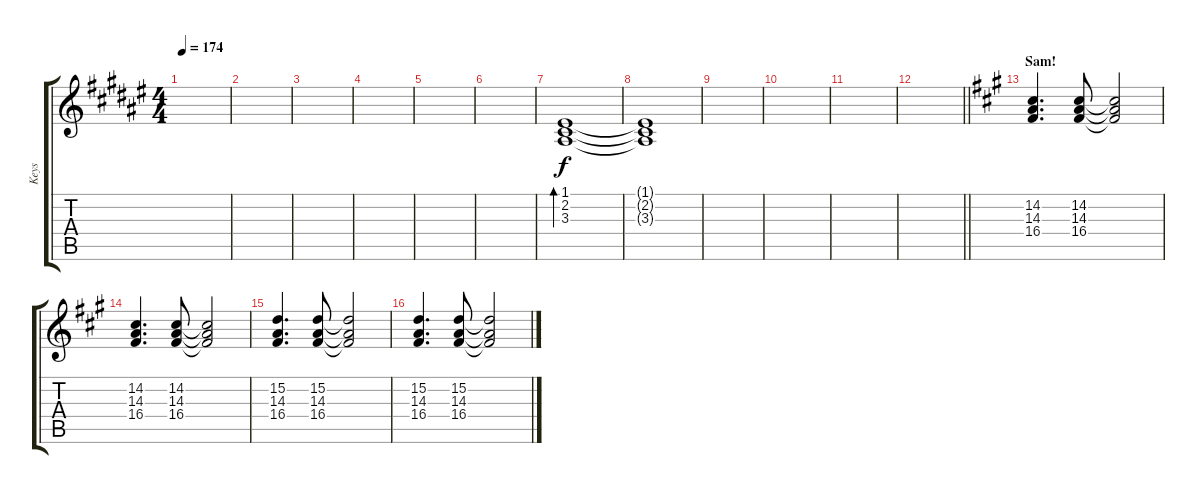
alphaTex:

\track ("Keys" "Keys") {instrument lead1square}
\staff {score tabs}
\tuning (E4 B3 G3 D3 A2 E2) {hide}
\ts (4 4)
\tempo 174
\clef g2
\ks f#
|
|
|
|
|
|
(1.1 2.2 3.3).1{bd 480} |
(1.1{t} 2.2{t} 3.3{t}).1 |
|
|
|
\barLineRight lightlight
|
\section ("" "Sam!")
\ks f#minor
(14.2 14.3 16.4).4{d} (14.2 14.3 16.4).8 (14.2{t} 14.3{t} 16.4{t}).2 |
(14.2 14.3 16.4).4{d} (14.2 14.3 16.4).8 (14.2{t} 14.3{t} 16.4{t}).2 |
(15.2 14.3 16.4).4{d} (15.2 14.3 16.4).8 (15.2{t} 14.3{t} 16.4{t}).2 |
(15.2 14.3 16.4).4{d} (15.2 14.3 16.4).8 (15.2{t} 14.3{t} 16.4{t}).2
